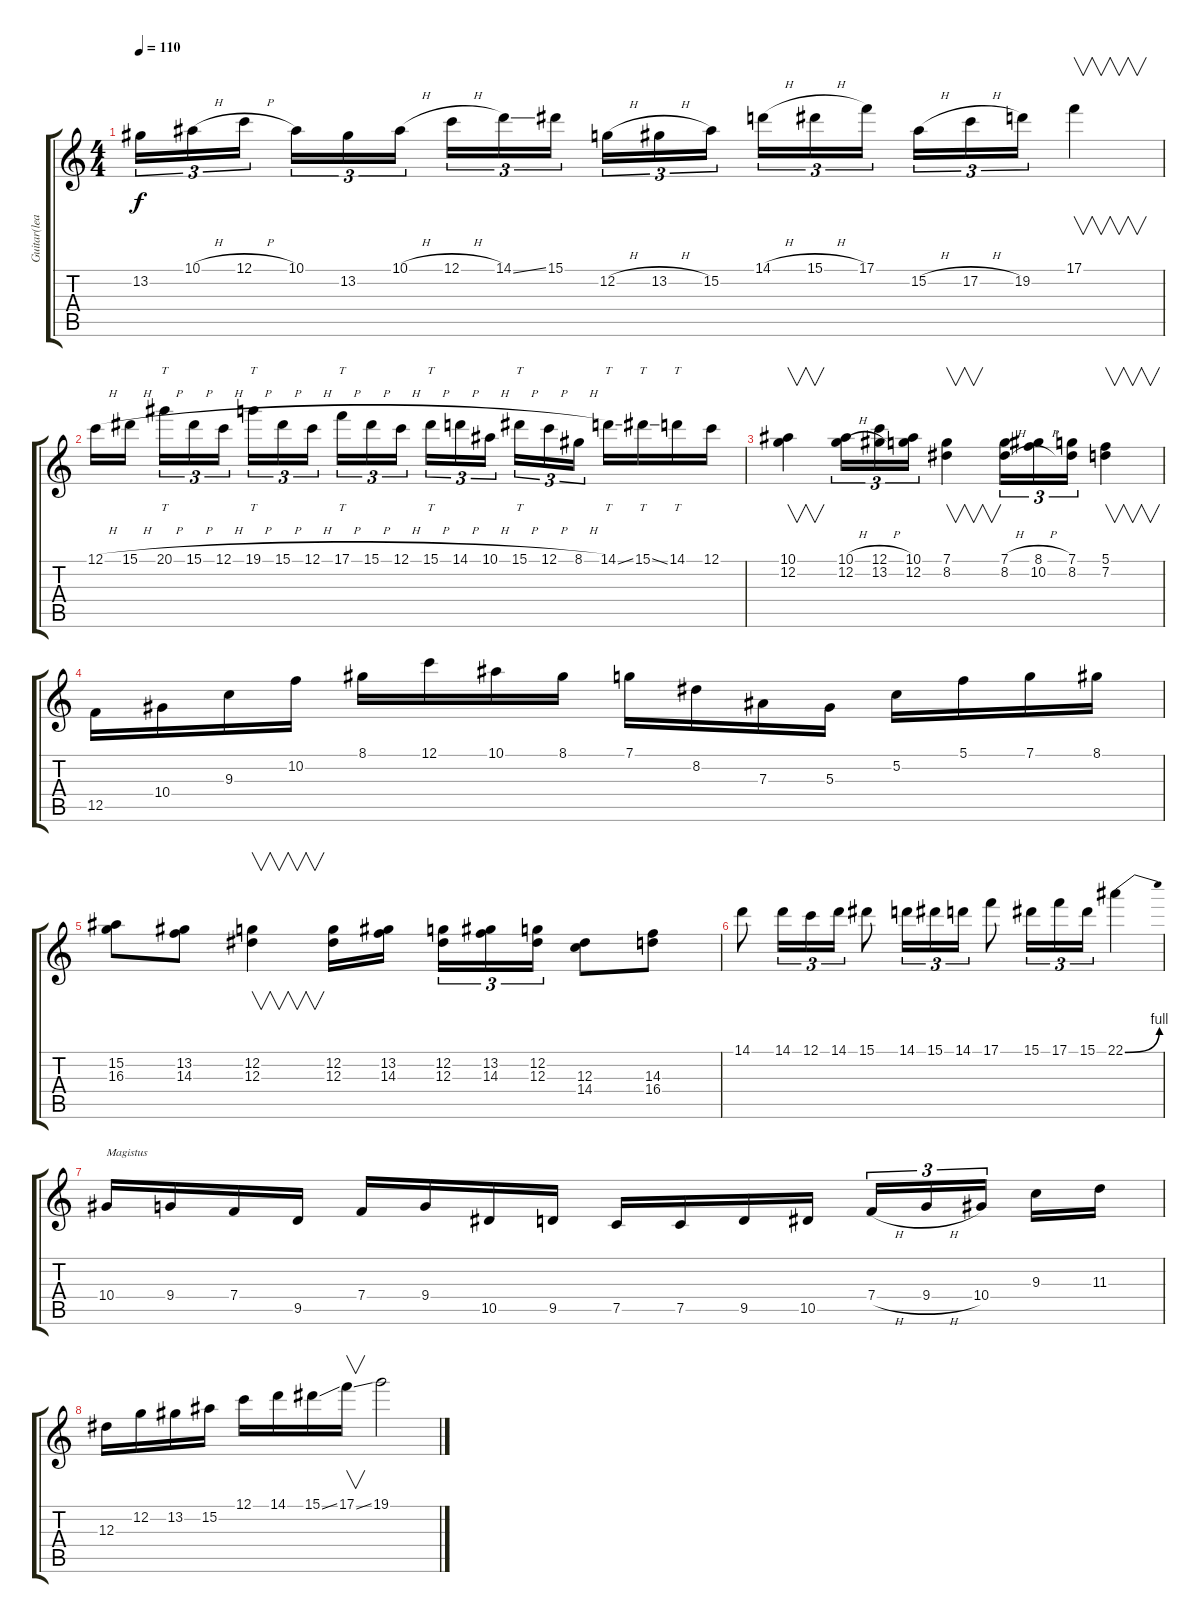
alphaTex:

\track ("Guitar(lead)" "Guitar(lea") {instrument distortionguitar}
\staff {score tabs}
\tuning (C4 G3 Eb3 Bb2 F2 C2) {hide}
\ts (4 4)
\tempo 110
\clef g2
\ks c
13.2.16{tu (3 2) dy f} 10.1{h}.16{tu (3 2)} 12.1{h}.16{tu (3 2)} 10.1.16{tu (3 2)} 13.2.16{tu (3 2)} 10.1{h}.16{tu (3 2)} 12.1{h}.16{tu (3 2)} 14.1{ss}.16{tu (3 2)} 15.1.16{tu (3 2)} 12.2{h}.16{tu (3 2)} 13.2{h}.16{tu (3 2)} 15.2.16{tu (3 2)} 14.1{h}.16{tu (3 2)} 15.1{h}.16{tu (3 2)} 17.1.16{tu (3 2)} 15.2{h}.16{tu (3 2)} 17.2{h}.16{tu (3 2)} 19.2.16{tu (3 2)} 17.1.4{v} |
12.1{h}.16 15.1{h}.16 20.1{h}.16{tt tu (3 2)} 15.1{h}.16{tu (3 2)} 12.1{h}.16{tu (3 2)} 19.1{h}.16{tt tu (3 2)} 15.1{h}.16{tu (3 2)} 12.1{h}.16{tu (3 2)} 17.1{h}.16{tt tu (3 2)} 15.1{h}.16{tu (3 2)} 12.1{h}.16{tu (3 2)} 15.1{h}.16{tt tu (3 2)} 14.1{h}.16{tu (3 2)} 10.1{h}.16{tu (3 2)} 15.1{h}.16{tt tu (3 2)} 12.1{h}.16{tu (3 2)} 8.1{h}.16{tu (3 2)} 14.1{ss}.16{tt} 15.1{ss}.16{tt} 14.1.16{tt} 12.1.16 |
(10.1 12.2).4{v} (10.1{h} 12.2{h}).16{tu (3 2)} (12.1{h} 13.2{h}).16{tu (3 2)} (10.1 12.2).16{tu (3 2)} (7.1 8.2).4{v} (7.1{h} 8.2{h}).16{tu (3 2)} (8.1{h} 10.2{h}).16{tu (3 2)} (7.1 8.2).16{tu (3 2)} (5.1 7.2).4{v} |
12.5.16 10.4.16 9.3.16 10.2.16 8.1.16 12.1.16 10.1.16 8.1.16 7.1.16 8.2.16 7.3.16 5.3.16 5.2.16 5.1.16 7.1.16 8.1.16 |
(15.2 16.3).8 (13.2 14.3).8 (12.2 12.3).4{v} (12.2 12.3).16 (13.2 14.3).16 (12.2 12.3).16{tu (3 2)} (13.2 14.3).16{tu (3 2)} (12.2 12.3).16{tu (3 2)} (12.3 14.4).8 (14.3 16.4).8 |
14.1.8 14.1.16{tu (3 2)} 12.1.16{tu (3 2)} 14.1.16{tu (3 2)} 15.1.8 14.1.16{tu (3 2)} 15.1.16{tu (3 2)} 14.1.16{tu (3 2)} 17.1.8 15.1.16{tu (3 2)} 17.1.16{tu (3 2)} 15.1.16{tu (3 2)} 22.1{be (bend 0 0 60 4)}.4 |
10.4.16{txt "Magistus"} 9.4.16 7.4.16 9.5.16 7.4.16 9.4.16 10.5.16 9.5.16 7.5.16 7.5.16 9.5.16 10.5.16 7.4{h}.16{tu (3 2)} 9.4{h}.16{tu (3 2)} 10.4.16{tu (3 2)} 9.3.16 11.3.16 |
12.3.16 12.2.16 13.2.16 15.2.16 12.1.16 14.1.16 15.1{ss}.16 17.1{ss}.16{v} 19.1.2
